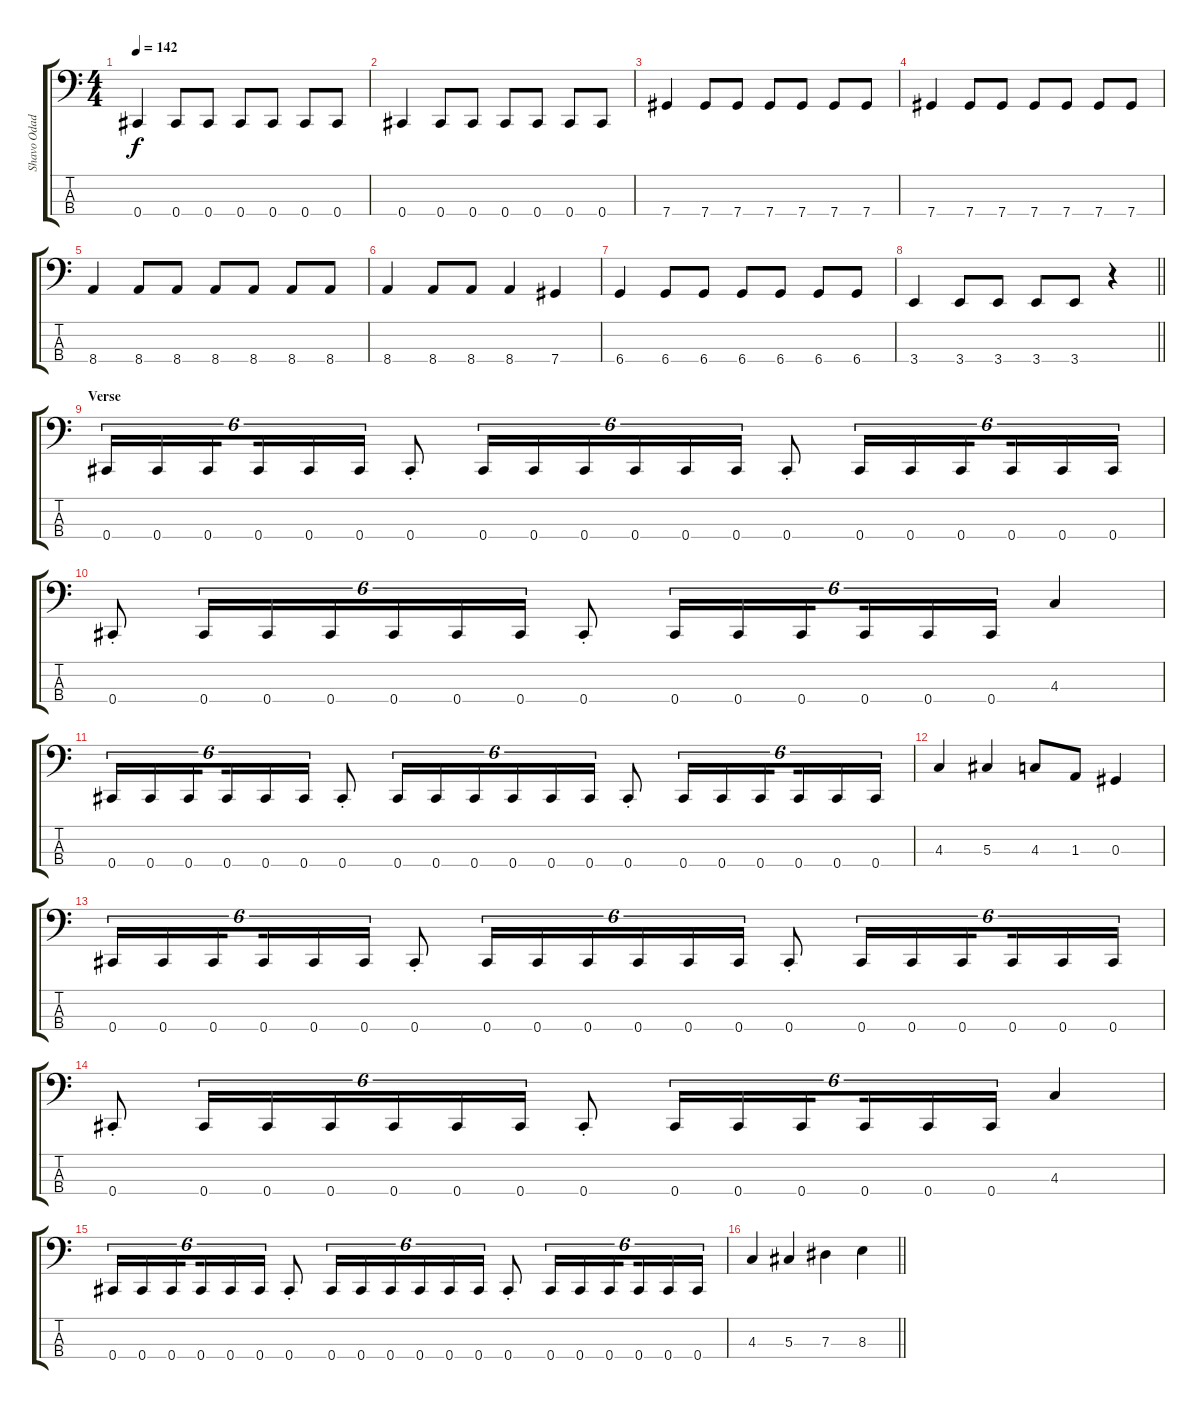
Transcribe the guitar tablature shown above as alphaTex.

\track ("Shavo Odadjian" "Shavo Odad") {instrument electricbassfinger}
\staff {score tabs}
\tuning (Gb2 Db2 Ab1 Db1) {hide}
\ts (4 4)
\tempo 142
\clef f4
\ks c
0.4.4{dy f} 0.4.8 0.4.8 0.4.8 0.4.8 0.4.8 0.4.8 |
0.4.4 0.4.8 0.4.8 0.4.8 0.4.8 0.4.8 0.4.8 |
7.4.4 7.4.8 7.4.8 7.4.8 7.4.8 7.4.8 7.4.8 |
7.4.4 7.4.8 7.4.8 7.4.8 7.4.8 7.4.8 7.4.8 |
8.4.4 8.4.8 8.4.8 8.4.8 8.4.8 8.4.8 8.4.8 |
8.4.4 8.4.8 8.4.8 8.4.4 7.4.4 |
6.4.4 6.4.8 6.4.8 6.4.8 6.4.8 6.4.8 6.4.8 |
\barLineRight lightlight
3.4.4 3.4.8 3.4.8 3.4.8 3.4.8 r.4 |
\section ("" "Verse")
0.4.16{tu (6 4)} 0.4.16{tu (6 4)} 0.4.16{tu (6 4) beam splitsecondary} 0.4.16{tu (6 4)} 0.4.16{tu (6 4)} 0.4.16{tu (6 4)} 0.4{st}.8 0.4.16{tu (6 4)} 0.4.16{tu (6 4)} 0.4.16{tu (6 4)} 0.4.16{tu (6 4)} 0.4.16{tu (6 4)} 0.4.16{tu (6 4)} 0.4{st}.8 0.4.16{tu (6 4)} 0.4.16{tu (6 4)} 0.4.16{tu (6 4) beam splitsecondary} 0.4.16{tu (6 4)} 0.4.16{tu (6 4)} 0.4.16{tu (6 4)} |
0.4{st}.8 0.4.16{tu (6 4)} 0.4.16{tu (6 4)} 0.4.16{tu (6 4)} 0.4.16{tu (6 4)} 0.4.16{tu (6 4)} 0.4.16{tu (6 4)} 0.4{st}.8 0.4.16{tu (6 4)} 0.4.16{tu (6 4)} 0.4.16{tu (6 4) beam splitsecondary} 0.4.16{tu (6 4)} 0.4.16{tu (6 4)} 0.4.16{tu (6 4)} 4.3.4 |
0.4.16{tu (6 4)} 0.4.16{tu (6 4)} 0.4.16{tu (6 4) beam splitsecondary} 0.4.16{tu (6 4)} 0.4.16{tu (6 4)} 0.4.16{tu (6 4)} 0.4{st}.8 0.4.16{tu (6 4)} 0.4.16{tu (6 4)} 0.4.16{tu (6 4)} 0.4.16{tu (6 4)} 0.4.16{tu (6 4)} 0.4.16{tu (6 4)} 0.4{st}.8 0.4.16{tu (6 4)} 0.4.16{tu (6 4)} 0.4.16{tu (6 4) beam splitsecondary} 0.4.16{tu (6 4)} 0.4.16{tu (6 4)} 0.4.16{tu (6 4)} |
4.3.4 5.3.4 4.3.8 1.3.8 0.3.4 |
0.4.16{tu (6 4)} 0.4.16{tu (6 4)} 0.4.16{tu (6 4) beam splitsecondary} 0.4.16{tu (6 4)} 0.4.16{tu (6 4)} 0.4.16{tu (6 4)} 0.4{st}.8 0.4.16{tu (6 4)} 0.4.16{tu (6 4)} 0.4.16{tu (6 4)} 0.4.16{tu (6 4)} 0.4.16{tu (6 4)} 0.4.16{tu (6 4)} 0.4{st}.8 0.4.16{tu (6 4)} 0.4.16{tu (6 4)} 0.4.16{tu (6 4) beam splitsecondary} 0.4.16{tu (6 4)} 0.4.16{tu (6 4)} 0.4.16{tu (6 4)} |
0.4{st}.8 0.4.16{tu (6 4)} 0.4.16{tu (6 4)} 0.4.16{tu (6 4)} 0.4.16{tu (6 4)} 0.4.16{tu (6 4)} 0.4.16{tu (6 4)} 0.4{st}.8 0.4.16{tu (6 4)} 0.4.16{tu (6 4)} 0.4.16{tu (6 4) beam splitsecondary} 0.4.16{tu (6 4)} 0.4.16{tu (6 4)} 0.4.16{tu (6 4)} 4.3.4 |
0.4.16{tu (6 4)} 0.4.16{tu (6 4)} 0.4.16{tu (6 4) beam splitsecondary} 0.4.16{tu (6 4)} 0.4.16{tu (6 4)} 0.4.16{tu (6 4)} 0.4{st}.8 0.4.16{tu (6 4)} 0.4.16{tu (6 4)} 0.4.16{tu (6 4)} 0.4.16{tu (6 4)} 0.4.16{tu (6 4)} 0.4.16{tu (6 4)} 0.4{st}.8 0.4.16{tu (6 4)} 0.4.16{tu (6 4)} 0.4.16{tu (6 4) beam splitsecondary} 0.4.16{tu (6 4)} 0.4.16{tu (6 4)} 0.4.16{tu (6 4)} |
\barLineRight lightlight
4.3.4 5.3.4 7.3.4 8.3.4
